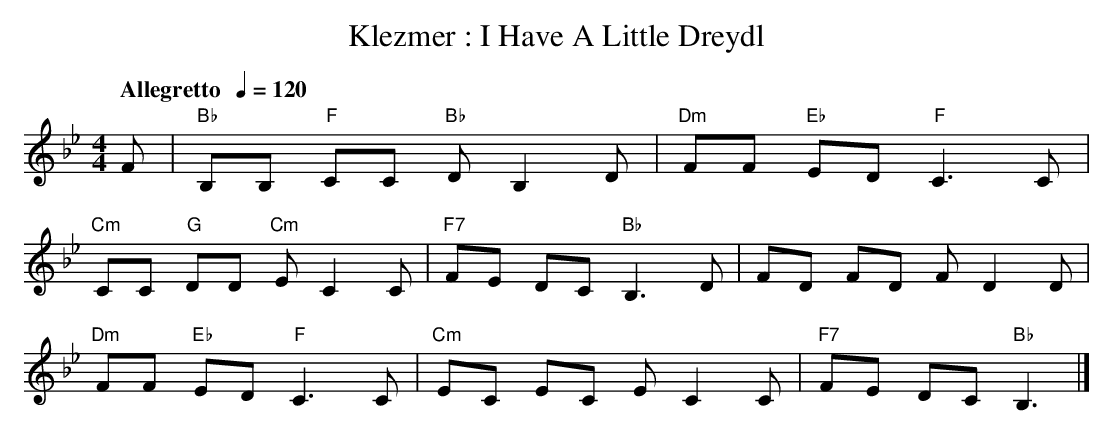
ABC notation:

X:1
T:Klezmer : I Have A Little Dreydl
M:4/4
L:1/8
Q:"Allegretto  " 1/4=120
K:Bbmaj
F | "Bb"B,B, "F"CC "Bb"D B,2 D | "Dm"FF "Eb"ED "F"C3 C |
"Cm"CC "G"DD "Cm"E C2 C | "F7"FE DC "Bb"B,3 D | FD FD F D2 D |
"Dm"FF "Eb"ED "F"C3 C | "Cm"EC EC E C2 C | "F7"FE DC "Bb"B,3 |]
